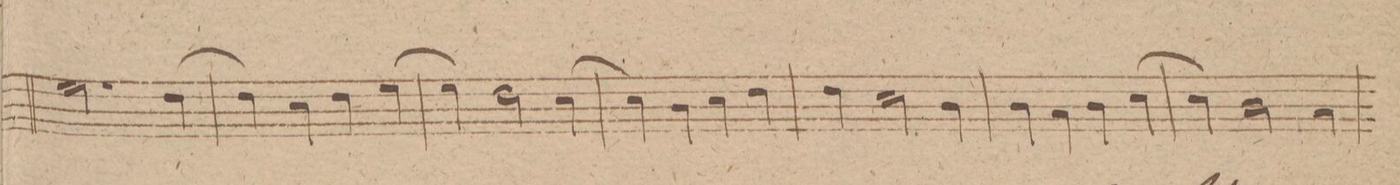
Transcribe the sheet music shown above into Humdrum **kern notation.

**kern	**dynam
*I"Oboe 2do in	*
*clefG2	*
*k[f#c#g#d#]	*
*met(c)	*
*M4/4	*
2.ee\	.
[4dd#\	.
=40	=40
4dd#\]	.
4cc#\	.
4dd#\	.
[4ee\	.
=41	=41
4ee\]	.
2dd#\	.
[4cc#\	.
=42	=42
4cc#\]	.
4b\	.
4cc#\	.
4dd#\	.
=43	=43
4dd#\	.
2cc#\	.
4b\	.
=44	=44
4b\	.
4a\	.
4b\	.
[4cc#\	.
=45	=45
4cc#\]	.
2b\	.
4a\	.
=46	=46
*-	*-
